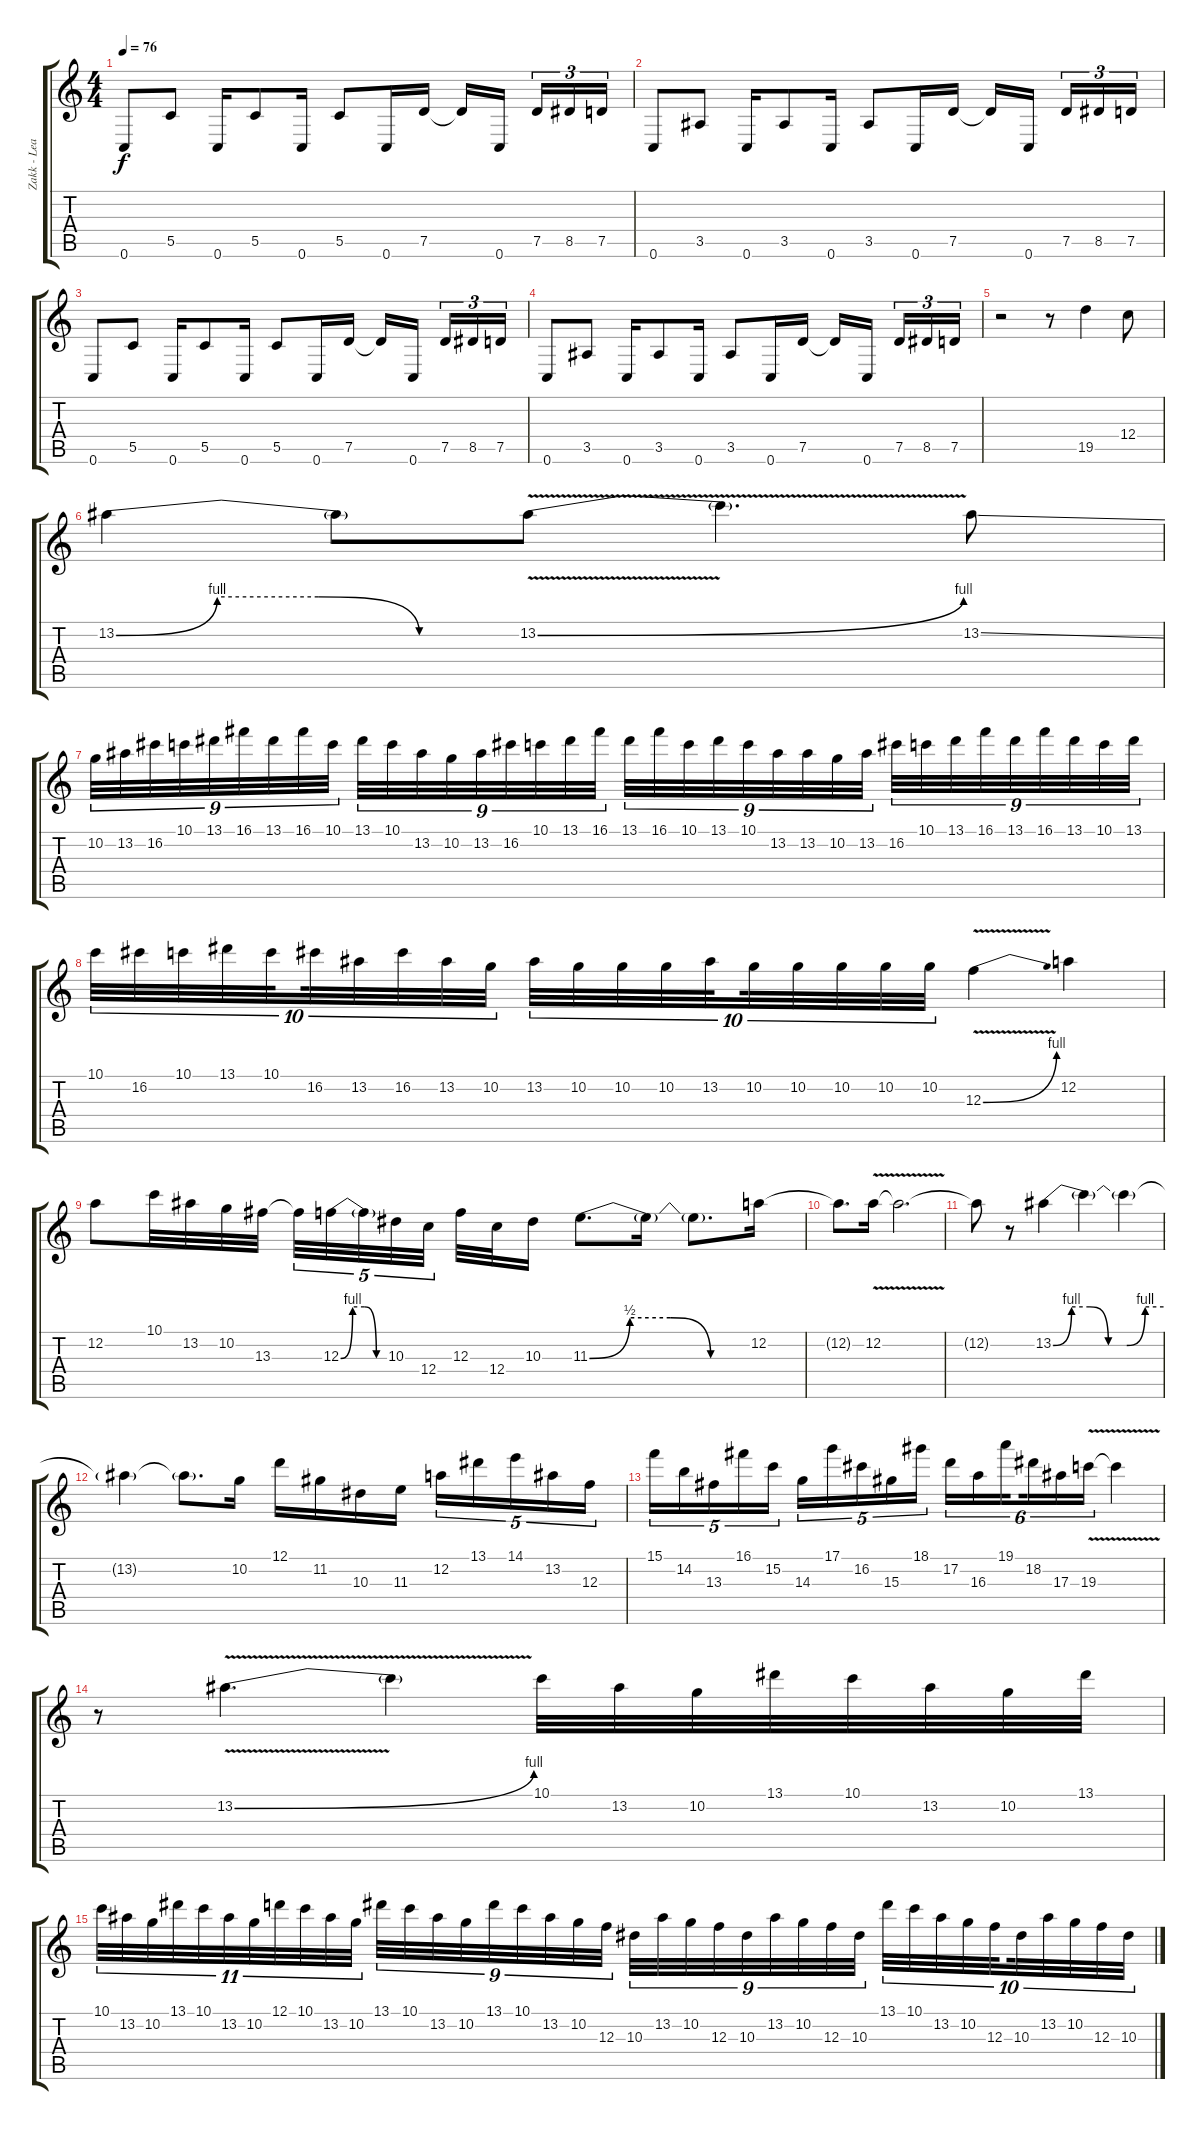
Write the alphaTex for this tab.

\track ("Zakk - Leads" "Zakk - Lea") {instrument overdrivenguitar}
\staff {score tabs}
\tuning (D4 A3 F3 C3 G2 C2) {hide}
\ts (4 4)
\tempo 76
\clef g2
\ks c
0.6.8{dy f instrument electricguitarclean} 5.5.8 0.6.16 5.5.8 0.6.16 5.5.8 0.6.16 7.5.16 7.5{t}.16 0.6.16{beam splitsecondary} 7.5.16{tu (3 2)} 8.5.16{tu (3 2)} 7.5.16{tu (3 2)} |
0.6.8 3.5.8 0.6.16 3.5.8 0.6.16 3.5.8 0.6.16 7.5.16 7.5{t}.16 0.6.16{beam splitsecondary} 7.5.16{tu (3 2)} 8.5.16{tu (3 2)} 7.5.16{tu (3 2)} |
0.6.8 5.5.8 0.6.16 5.5.8 0.6.16 5.5.8 0.6.16 7.5.16 7.5{t}.16 0.6.16{beam splitsecondary} 7.5.16{tu (3 2)} 8.5.16{tu (3 2)} 7.5.16{tu (3 2)} |
0.6.8 3.5.8 0.6.16 3.5.8 0.6.16 3.5.8 0.6.16 7.5.16 7.5{t}.16 0.6.16{beam splitsecondary} 7.5.16{tu (3 2)} 8.5.16{tu (3 2)} 7.5.16{tu (3 2)} |
r.2 r.8{instrument distortionguitar} 19.5.4 12.4.8 |
13.2{be (custom 0 0 15 4 30 4 45 0 60 0)}.4 13.2{t}.8 13.2{be (bend 0 0 60 4) v}.8 13.2{t}.4{d} 13.2{ss}.8 |
10.2.32{tu (9 8)} 13.2.32{tu (9 8)} 16.2.32{tu (9 8)} 10.1.32{tu (9 8)} 13.1.32{tu (9 8)} 16.1.32{tu (9 8)} 13.1.32{tu (9 8)} 16.1.32{tu (9 8)} 10.1.32{tu (9 8)} 13.1.32{tu (9 8)} 10.1.32{tu (9 8)} 13.2.32{tu (9 8)} 10.2.32{tu (9 8)} 13.2.32{tu (9 8)} 16.2.32{tu (9 8)} 10.1.32{tu (9 8)} 13.1.32{tu (9 8)} 16.1.32{tu (9 8)} 13.1.32{tu (9 8)} 16.1.32{tu (9 8)} 10.1.32{tu (9 8)} 13.1.32{tu (9 8)} 10.1.32{tu (9 8)} 13.2.32{tu (9 8)} 13.2.32{tu (9 8)} 10.2.32{tu (9 8)} 13.2.32{tu (9 8)} 16.2.32{tu (9 8)} 10.1.32{tu (9 8)} 13.1.32{tu (9 8)} 16.1.32{tu (9 8)} 13.1.32{tu (9 8)} 16.1.32{tu (9 8)} 13.1.32{tu (9 8)} 10.1.32{tu (9 8)} 13.1.32{tu (9 8)} |
10.1.32{tu (10 8)} 16.2.32{tu (10 8)} 10.1.32{tu (10 8)} 13.1.32{tu (10 8)} 10.1.32{tu (10 8) beam splitsecondary} 16.2.32{tu (10 8)} 13.2.32{tu (10 8)} 16.2.32{tu (10 8)} 13.2.32{tu (10 8)} 10.2.32{tu (10 8)} 13.2.32{tu (10 8)} 10.2.32{tu (10 8)} 10.2.32{tu (10 8)} 10.2.32{tu (10 8)} 13.2.32{tu (10 8) beam splitsecondary} 10.2.32{tu (10 8)} 10.2.32{tu (10 8)} 10.2.32{tu (10 8)} 10.2.32{tu (10 8)} 10.2.32{tu (10 8)} 12.3{be (bend 0 0 60 4) v}.4 12.2.4 |
12.2.8 10.1.32 13.2.32 10.2.32 13.3.32 13.3{t}.32{tu (5 4)} 12.3{be (custom 0 0 15 4 30 4 45 0 60 0)}.32{tu (5 4)} 12.3{t}.32{tu (5 4)} 10.3.32{tu (5 4)} 12.4.32{tu (5 4) beam splitsecondary} 12.3.32 12.4.32 10.3.16 11.3{be (custom 0 0 15 2 30 2 45 0 60 0)}.8{d} 11.3{t}.16 11.3{t}.8{d} 12.2.16 |
12.2{t}.8{d} 12.2{v}.16 12.2{t}.2{d} |
12.2{t}.8 r.8 13.2{be (custom 0 0 10 4 20 4 30 0 40 0 50 4 60 4)}.4 13.2{t}.4 13.2{t}.4 |
13.2{t}.4 13.2{t}.8{d} 10.2.16{volume 0} 12.1.16 11.2.16 10.3.16 11.3.16 12.2.16{tu (5 4)} 13.1.16{tu (5 4)} 14.1.16{tu (5 4)} 13.2.16{tu (5 4)} 12.3.16{tu (5 4)} |
15.1.16{tu (5 4)} 14.2.16{tu (5 4)} 13.3.16{tu (5 4)} 16.1.16{tu (5 4)} 15.2.16{tu (5 4)} 14.3.16{tu (5 4)} 17.1.16{tu (5 4)} 16.2.16{tu (5 4)} 15.3.16{tu (5 4)} 18.1.16{tu (5 4)} 17.2.16{tu (6 4)} 16.3.16{tu (6 4)} 19.1.16{tu (6 4) beam splitsecondary} 18.2.16{tu (6 4)} 17.3.16{tu (6 4)} 19.3{v}.16{tu (6 4)} 19.3{t}.4 |
r.8 13.2{be (bend 0 0 60 4) v}.4{d} 13.2{t}.4 10.1.32 13.2.32 10.2.32 13.1.32 10.1.32 13.2.32 10.2.32 13.1.32 |
10.1.32{tu (11 8)} 13.2.32{tu (11 8)} 10.2.32{tu (11 8)} 13.1.32{tu (11 8)} 10.1.32{tu (11 8)} 13.2.32{tu (11 8)} 10.2.32{tu (11 8)} 12.1.32{tu (11 8)} 10.1.32{tu (11 8)} 13.2.32{tu (11 8)} 10.2.32{tu (11 8)} 13.1.32{tu (9 8)} 10.1.32{tu (9 8)} 13.2.32{tu (9 8)} 10.2.32{tu (9 8)} 13.1.32{tu (9 8)} 10.1.32{tu (9 8)} 13.2.32{tu (9 8)} 10.2.32{tu (9 8)} 12.3.32{tu (9 8)} 10.3.32{tu (9 8)} 13.2.32{tu (9 8)} 10.2.32{tu (9 8)} 12.3.32{tu (9 8)} 10.3.32{tu (9 8)} 13.2.32{tu (9 8)} 10.2.32{tu (9 8)} 12.3.32{tu (9 8)} 10.3.32{tu (9 8)} 13.1.32{tu (10 8)} 10.1.32{tu (10 8)} 13.2.32{tu (10 8)} 10.2.32{tu (10 8)} 12.3.32{tu (10 8) beam splitsecondary} 10.3.32{tu (10 8)} 13.2.32{tu (10 8)} 10.2.32{tu (10 8)} 12.3.32{tu (10 8)} 10.3.32{tu (10 8)}
